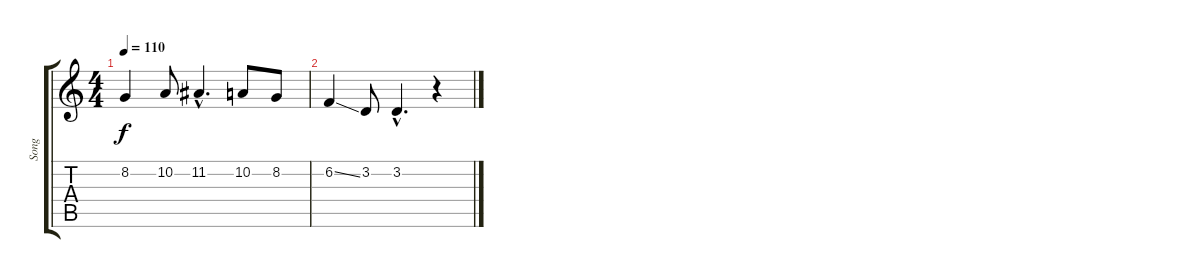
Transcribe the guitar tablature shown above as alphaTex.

\track ("Song" "Song") {instrument lead1square}
\staff {score tabs}
\tuning (E4 B3 G3 D3 A2 E2) {hide}
\ts (4 4)
\tempo 110
\clef g2
\ks c
8.2.4{dy f} 10.2.8 11.2{hac}.4{d} 10.2.8 8.2.8 |
6.2{ss}.4 3.2.8 3.2{hac}.4{d} r.4
